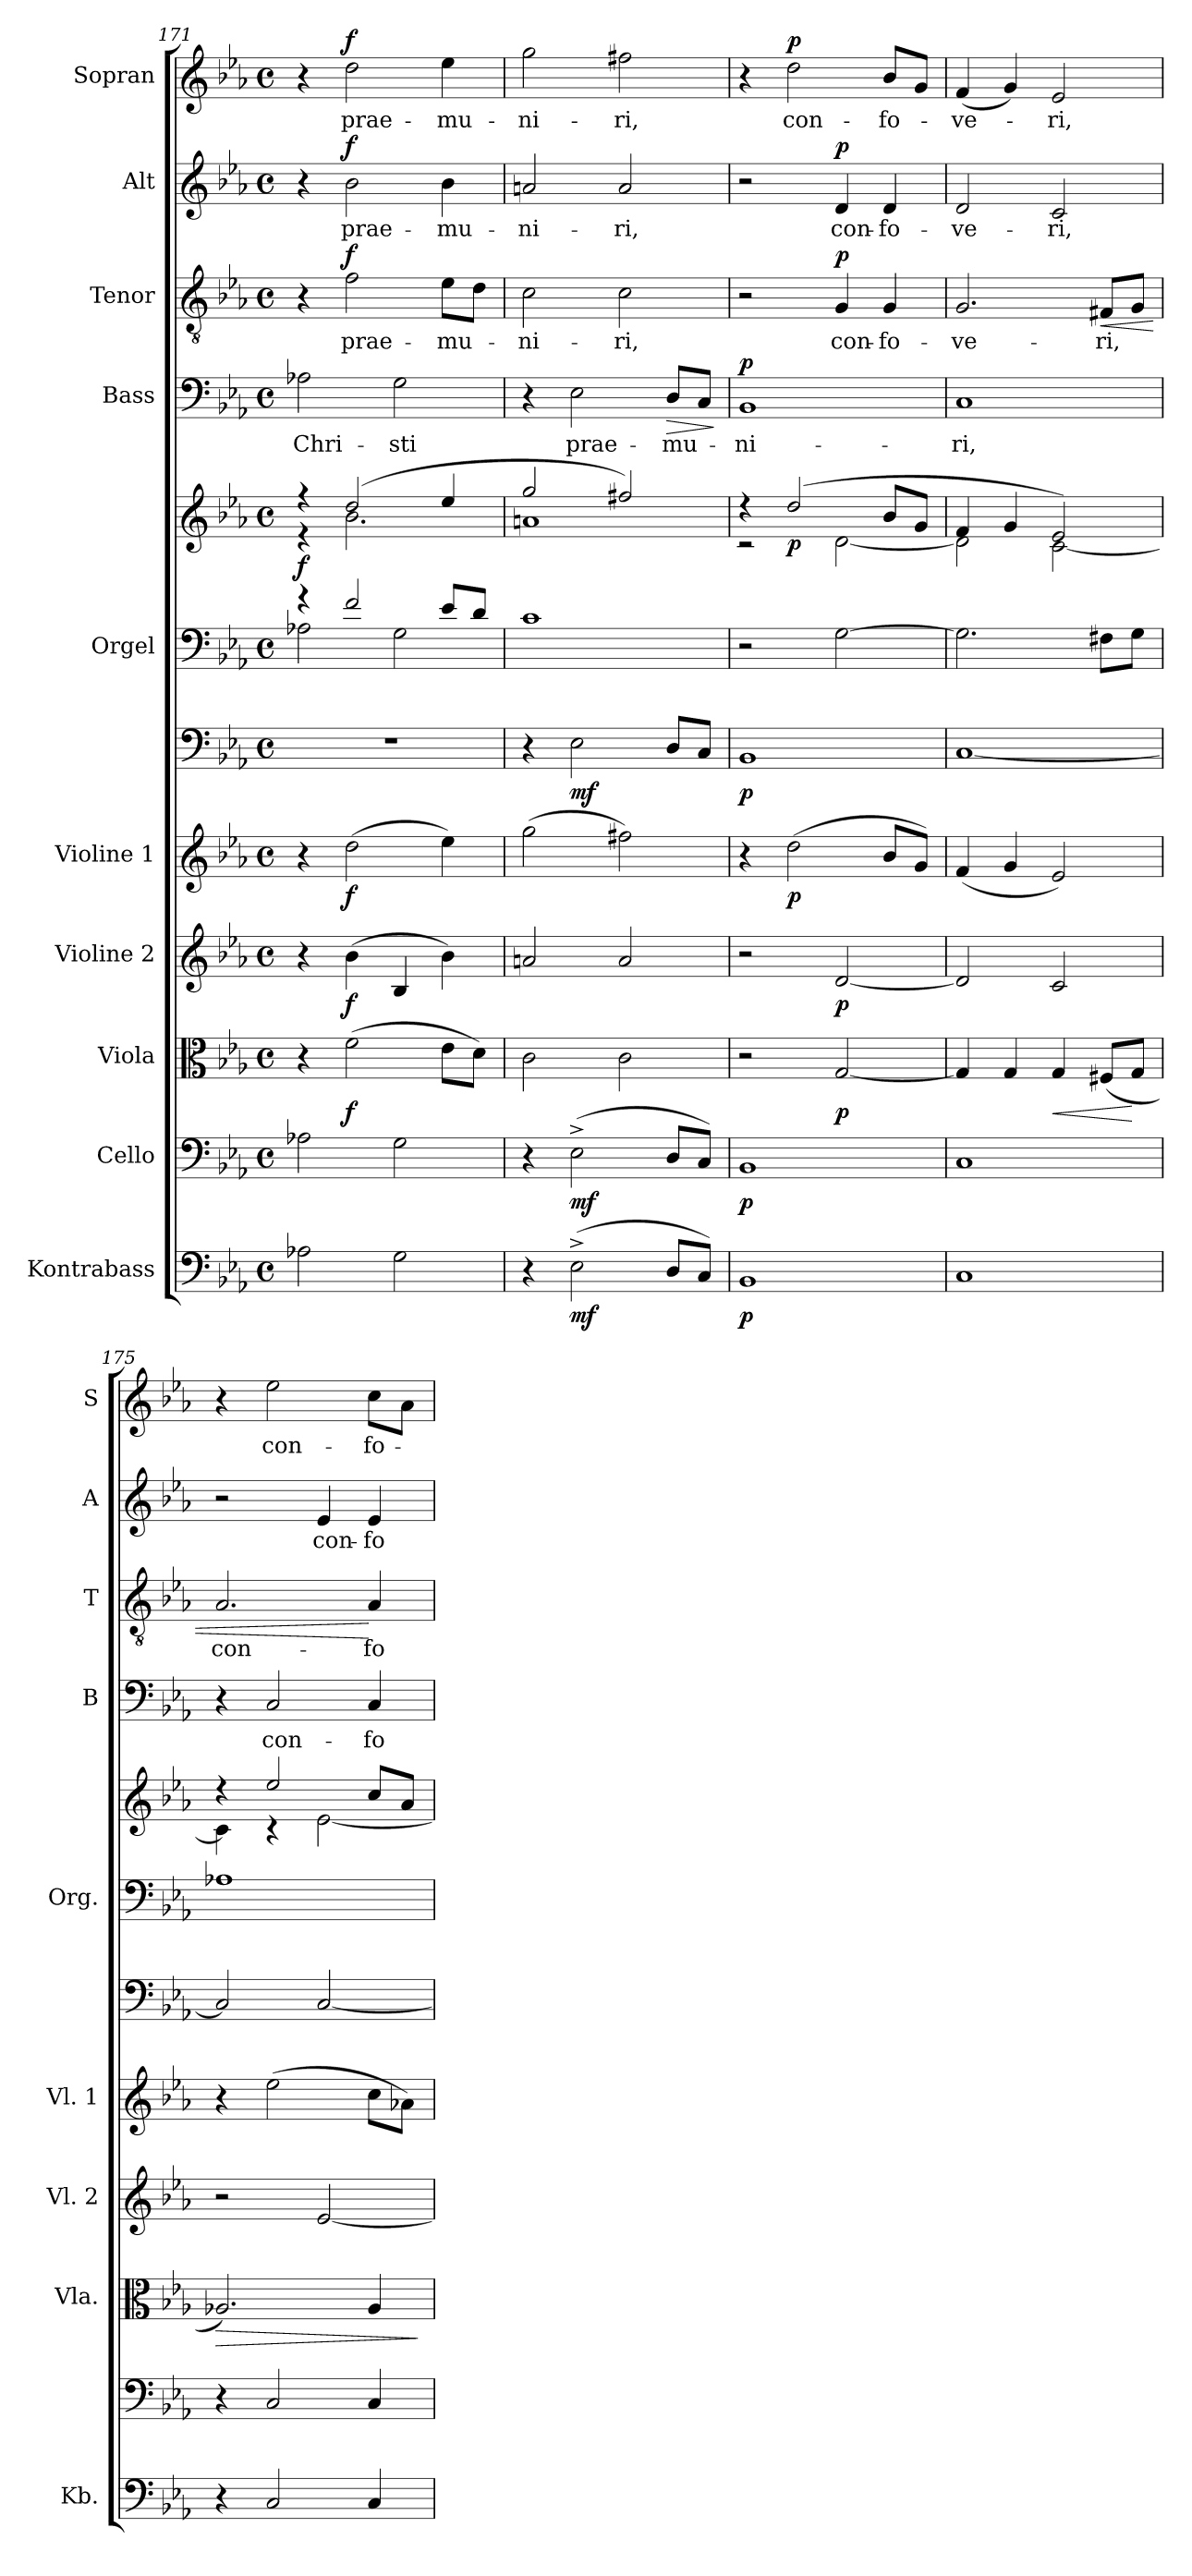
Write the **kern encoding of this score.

**kern	**dynam	**kern	**dynam	**kern	**dynam	**kern	**dynam	**kern	**dynam	**kern	**dynam	**kern	**kern	**dynam	**kern	**text	**dynam	**kern	**text	**dynam	**kern	**text	**dynam	**kern	**text	**dynam
*part11	*part11	*part10	*part10	*part9	*part9	*part8	*part8	*part7	*part7	*part6	*part6	*part5	*part5	*part5	*part4	*part4	*part4	*part3	*part3	*part3	*part2	*part2	*part2	*part1	*part1	*part1
*staff12	*staff12	*staff11	*staff11	*staff10	*staff10	*staff9	*staff9	*staff8	*staff8	*staff7	*staff7	*staff6	*staff5	*staff5/6	*staff4	*staff4	*staff4	*staff3	*staff3	*staff3	*staff2	*staff2	*staff2	*staff1	*staff1	*staff1
*I"Kontrabass	*	*I"Cello	*	*I"Viola	*	*I"Violine 2	*	*I"Violine 1	*	*	*	*I"Orgel	*	*	*I"Bass	*	*	*I"Tenor	*	*	*I"Alt	*	*	*I"Sopran	*	*
*I'Kb.	*	*	*	*I'Vla.	*	*I'Vl. 2	*	*I'Vl. 1	*	*	*	*I'Org.	*	*	*I'B	*	*	*I'T	*	*	*I'A	*	*	*I'S	*	*
*clefF4	*	*clefF4	*	*clefC3	*	*clefG2	*	*clefG2	*	*clefF4	*	*clefF4	*clefG2	*	*clefF4	*	*	*clefGv2	*	*	*clefG2	*	*	*clefG2	*	*
*ITrd7c12	*	*	*	*	*	*	*	*	*	*	*	*	*	*	*	*	*	*	*	*	*	*	*	*	*	*
*k[b-e-a-]	*	*k[b-e-a-]	*	*k[b-e-a-]	*	*k[b-e-a-]	*	*k[b-e-a-]	*	*k[b-e-a-]	*	*k[b-e-a-]	*k[b-e-a-]	*	*k[b-e-a-]	*	*	*k[b-e-a-]	*	*	*k[b-e-a-]	*	*	*k[b-e-a-]	*	*
*E-:	*	*E-:	*	*E-:	*	*E-:	*	*E-:	*	*E-:	*	*E-:	*E-:	*	*E-:	*	*	*E-:	*	*	*E-:	*	*	*E-:	*	*
*M4/4	*	*M4/4	*	*M4/4	*	*M4/4	*	*M4/4	*	*M4/4	*	*M4/4	*M4/4	*	*M4/4	*	*	*M4/4	*	*	*M4/4	*	*	*M4/4	*	*
*met(c)	*	*met(c)	*	*met(c)	*	*met(c)	*	*met(c)	*	*met(c)	*	*met(c)	*met(c)	*	*met(c)	*	*	*met(c)	*	*	*met(c)	*	*	*met(c)	*	*
=171	=171	=171	=171	=171	=171	=171	=171	=171	=171	=171	=171	=171	=171	=171	=171	=171	=171	=171	=171	=171	=171	=171	=171	=171	=171	=171
*	*	*	*	*	*	*	*	*	*	*	*	*^	*^	*	*	*	*	*	*	*	*	*	*	*	*	*
!	!	!	!	!	!	!	!	!	!	!	!	!	!	!	!	!LO:DY:b	!	!LO:LY:b	!	!	!	!	!	!	!	!	!	!
2AA-X\	.	2A-X\	.	4r	.	4r	.	4r	.	1r	.	4rf	2A-X\	4r	4r	f	2A-X\	Chri-	.	4r	.	.	4r	.	.	4r	.	.
!	!	!	!	!	!LO:DY:b	!	!LO:DY:b	!	!LO:DY:b	!	!	!	!	!	!	!	!	!	!	!	!LO:LY:b	!LO:DY:a	!	!LO:LY:b	!LO:DY:a	!	!LO:LY:b	!LO:DY:a
.	.	.	.	(>2f\	f	(>4b-\	f	(>2dd\	f	.	.	2f/	.	(2dd/	2.b-\	.	.	.	.	2f\	prae-	f	2b-\	prae-	f	2dd\	prae-	f
!	!	!	!	!	!	!	!	!	!	!	!	!	!	!	!	!	!	!LO:LY:b	!	!	!	!	!	!	!	!	!	!
2GG\	.	2G\	.	.	.	4B-/	.	.	.	.	.	.	2G\	.	.	.	2G\	-sti	.	.	.	.	.	.	.	.	.	.
!	!	!	!	!	!	!	!	!	!	!	!	!	!	!	!	!	!	!	!	!	!LO:LY:b	!	!	!LO:LY:b	!	!	!LO:LY:b	!
.	.	.	.	8e-\L	.	4b-\)	.	4ee-\)	.	.	.	8e-/L	.	4ee-/	.	.	.	.	.	8e-\L	-mu-	.	4b-\	-mu-	.	4ee-\	-mu-	.
.	.	.	.	8d\J)	.	.	.	.	.	.	.	8d/J	.	.	.	.	.	.	.	8d\J	.	.	.	.	.	.	.	.
*	*	*	*	*	*	*	*	*	*	*	*	*v	*v	*	*	*	*	*	*	*	*	*	*	*	*	*	*	*
=172	=172	=172	=172	=172	=172	=172	=172	=172	=172	=172	=172	=172	=172	=172	=172	=172	=172	=172	=172	=172	=172	=172	=172	=172	=172	=172	=172
!	!	!	!	!	!	!	!	!	!	!	!	!	!	!	!	!	!	!	!	!LO:LY:b	!	!	!LO:LY:b	!	!	!LO:LY:b	!
4r	.	4r	.	2c\	.	2an/	.	(>2gg\	.	4r	.	1c	2gg/	1an	.	4r	.	.	2c\	-ni-	.	2an/	-ni-	.	2gg\	-ni-	.
!	!LO:DY:b	!	!LO:DY:b	!	!	!	!	!	!	!	!LO:DY:b	!	!	!	!	!	!LO:LY:b	!	!	!	!	!	!	!	!	!	!
(>2EE-^>\	mf	(>2E-^>\	mf	.	.	.	.	.	.	2E-\	mf	.	.	.	.	2E-\	prae-	.	.	.	.	.	.	.	.	.	.
!	!	!	!	!	!	!	!	!	!	!	!	!	!	!	!	!	!	!	!	!LO:LY:b	!	!	!LO:LY:b	!	!	!LO:LY:b	!
.	.	.	.	2c\	.	2a/	.	2ff#X\)	.	.	.	.	2ff#X/)	.	.	.	.	.	2c\	-ri,	.	2a/	-ri,	.	2ff#X\	-ri,	.
!	!	!	!	!	!	!	!	!	!	!	!	!	!	!	!	!	!LO:LY:b	!LO:HP:b	!	!	!	!	!	!	!	!	!
8DD/L	.	8D/L	.	.	.	.	.	.	.	8D/L	.	.	.	.	.	8D/L	-mu-	>	.	.	.	.	.	.	.	.	.
8CC/J)	.	8C/J)	.	.	.	.	.	.	.	8C/J	.	.	.	.	.	8C/J	.	.	.	.	.	.	.	.	.	.	.
*	*	*	*	*	*	*	*	*	*	*	*	*	*v	*v	*	*	*	*	*	*	*	*	*	*	*	*	*
.	.	.	.	.	.	.	.	.	.	.	.	.	.	.	.	.	]	.	.	.	.	.	.	.	.	.
=173	=173	=173	=173	=173	=173	=173	=173	=173	=173	=173	=173	=173	=173	=173	=173	=173	=173	=173	=173	=173	=173	=173	=173	=173	=173	=173
*	*	*	*	*	*	*	*	*	*	*	*	*	*^	*	*	*	*	*	*	*	*	*	*	*	*	*
!	!LO:DY:b	!	!LO:DY:b	!	!	!	!	!	!	!	!LO:DY:b	!	!	!	!	!	!LO:LY:b	!LO:DY:a	!	!	!	!	!	!	!	!	!
1BBB-	p	1BB-	p	2r	.	2r	.	4r	.	1BB-	p	2r	4rcc	2rc	.	1BB-	-ni-	p	2r	.	.	2r	.	.	4r	.	.
!	!	!	!	!	!	!	!	!	!LO:DY:b	!	!	!	!	!	!LO:DY:b	!	!	!	!	!	!	!	!	!	!	!LO:LY:b	!LO:DY:a
.	.	.	.	.	.	.	.	(>2dd\	p	.	.	.	(2dd/	.	p	.	.	.	.	.	.	.	.	.	2dd\	con-	p
!	!	!	!	!	!LO:DY:b	!	!LO:DY:b	!	!	!	!	!	!	!	!	!	!	!	!	!LO:LY:b	!LO:DY:a	!	!LO:LY:b	!LO:DY:a	!	!	!
.	.	.	.	[2G/	p	[2d/	p	.	.	.	.	[2G\	.	[<2d\	.	.	.	.	4G/	con-	p	4d/	con-	p	.	.	.
!	!	!	!	!	!	!	!	!	!	!	!	!	!	!	!	!	!	!	!	!LO:LY:b	!	!	!LO:LY:b	!	!	!LO:LY:b	!
.	.	.	.	.	.	.	.	8b-/L	.	.	.	.	8b-/L	.	.	.	.	.	4G/	-fo-	.	4d/	-fo-	.	8b-/L	-fo-	.
.	.	.	.	.	.	.	.	8g/J)	.	.	.	.	8g/J	.	.	.	.	.	.	.	.	.	.	.	8g/J	.	.
!!LO:PB:g=z
=174	=174	=174	=174	=174	=174	=174	=174	=174	=174	=174	=174	=174	=174	=174	=174	=174	=174	=174	=174	=174	=174	=174	=174	=174	=174	=174	=174
!	!	!	!	!	!	!	!	!	!	!	!	!	!	!	!	!	!LO:LY:b	!	!	!LO:LY:b	!	!	!LO:LY:b	!	!	!LO:LY:b	!
1CC	.	1C	.	4G/]	.	2d/]	.	(<4f/	.	[1C	.	2.G\]	4f/	2d\]	.	1C	-ri,	.	2.G/	-ve-	.	2d/	-ve-	.	(<4f/	-ve-	.
.	.	.	.	4G/	.	.	.	4g/	.	.	.	.	4g/	.	.	.	.	.	.	.	.	.	.	.	4g/)	.	.
!	!	!	!	!	!LO:HP:b	!	!	!	!	!	!	!	!	!	!	!	!	!	!	!	!	!	!LO:LY:b	!	!	!LO:LY:b	!
.	.	.	.	4G/	<	2c/	.	2e-/)	.	.	.	.	2e-/)	[<2c\	.	.	.	.	.	.	.	2c/	-ri,	.	2e-/	-ri,	.
!	!	!	!	!	!	!	!	!	!	!	!	!	!	!	!	!	!	!	!	!LO:LY:b	!LO:HP:b	!	!	!	!	!	!
.	.	.	.	(<8F#X/L	.	.	.	.	.	.	.	8F#X\L	.	.	.	.	.	.	8F#X/L	-ri,	<	.	.	.	.	.	.
.	.	.	.	8G/J	[	.	.	.	.	.	.	8G\J	.	.	.	.	.	.	8G/J	.	.	.	.	.	.	.	.
=175	=175	=175	=175	=175	=175	=175	=175	=175	=175	=175	=175	=175	=175	=175	=175	=175	=175	=175	=175	=175	=175	=175	=175	=175	=175	=175	=175
!	!	!	!	!	!LO:HP:b	!	!	!	!	!	!	!	!	!	!	!	!	!	!	!LO:LY:b	!	!	!	!	!	!	!
4r	.	4r	.	2.A-X/)	>	2r	.	4r	.	2C/]	.	1A-X	4rdd	4c\]	.	4r	.	.	2.A-/	con-	.	2r	.	.	4r	.	.
!	!	!	!	!	!	!	!	!	!	!	!	!	!	!	!	!	!LO:LY:b	!	!	!	!	!	!	!	!	!LO:LY:b	!
2CC/	.	2C/	.	.	.	.	.	(>2ee-\	.	.	.	.	2ee-/	4rc	.	2C/	con-	.	.	.	.	.	.	.	2ee-\	con-	.
!	!	!	!	!	!	!	!	!	!	!	!	!	!	!	!	!	!	!	!	!	!	!	!LO:LY:b	!	!	!	!
.	.	.	.	.	.	[2e-/	.	.	.	[2C/	.	.	.	[<2e-\	.	.	.	.	.	.	.	4e-/	con-	.	.	.	.
!	!	!	!	!	!	!	!	!	!	!	!	!	!	!	!	!	!LO:LY:b	!	!	!LO:LY:b	!	!	!LO:LY:b	!	!	!LO:LY:b	!
4CC/	.	4C/	.	4A-/	.	.	.	8cc\L	.	.	.	.	8cc/L	.	.	4C/	-fo-	.	4A-/	-fo-	[	4e-/	-fo-	.	8cc\L	-fo-	.
.	.	.	.	.	.	.	.	8a-X\J)	.	.	.	.	8a-/J	.	.	.	.	.	.	.	.	.	.	.	8a-\J	.	.
*	*	*	*	*	*	*	*	*	*	*	*	*	*v	*v	*	*	*	*	*	*	*	*	*	*	*	*	*
.	.	.	.	.	]	.	.	.	.	.	.	.	.	.	.	.	.	.	.	.	.	.	.	.	.	.
=	=	=	=	=	=	=	=	=	=	=	=	=	=	=	=	=	=	=	=	=	=	=	=	=	=	=
*-	*-	*-	*-	*-	*-	*-	*-	*-	*-	*-	*-	*-	*-	*-	*-	*-	*-	*-	*-	*-	*-	*-	*-	*-	*-	*-
